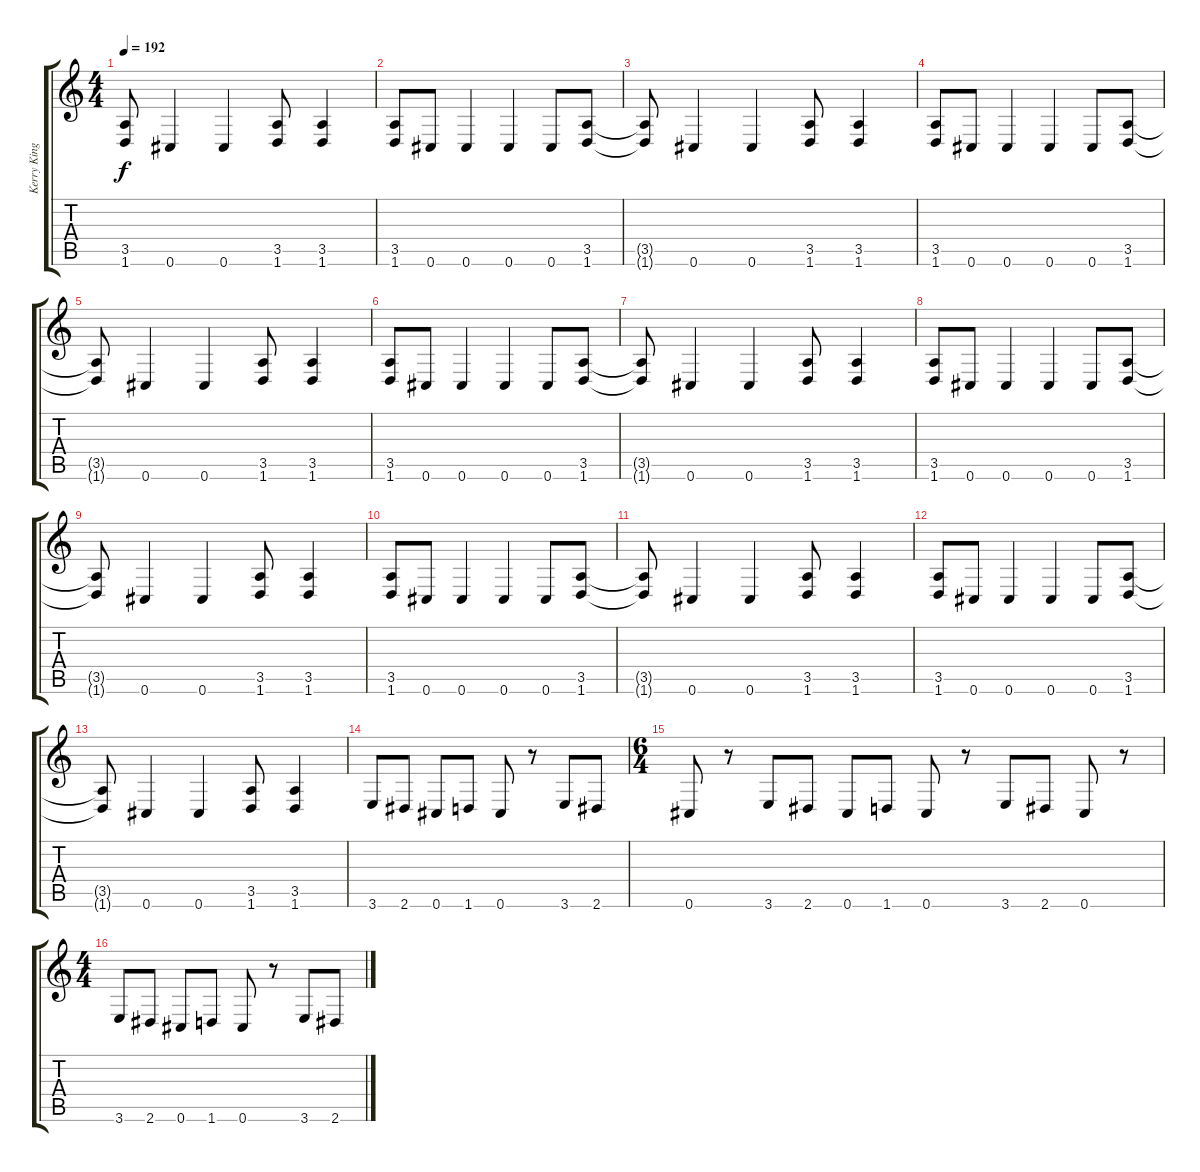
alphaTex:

\track ("Kerry King" "Kerry King") {instrument distortionguitar}
\staff {score tabs}
\tuning (Db4 Ab3 E3 B2 Gb2 Db2) {hide}
\ts (4 4)
\tempo 192
\clef g2
\ks c
(3.5{t} 1.6{t}).8{dy f} 0.6.4 0.6.4 (3.5 1.6).8 (3.5 1.6).4 |
(3.5 1.6).8 0.6.8 0.6.4 0.6.4 0.6.8 (3.5 1.6).8 |
(3.5{t} 1.6{t}).8 0.6.4 0.6.4 (3.5 1.6).8 (3.5 1.6).4 |
(3.5 1.6).8 0.6.8 0.6.4 0.6.4 0.6.8 (3.5 1.6).8 |
(3.5{t} 1.6{t}).8 0.6.4 0.6.4 (3.5 1.6).8 (3.5 1.6).4 |
(3.5 1.6).8 0.6.8 0.6.4 0.6.4 0.6.8 (3.5 1.6).8 |
(3.5{t} 1.6{t}).8 0.6.4 0.6.4 (3.5 1.6).8 (3.5 1.6).4 |
(3.5 1.6).8 0.6.8 0.6.4 0.6.4 0.6.8 (3.5 1.6).8 |
(3.5{t} 1.6{t}).8 0.6.4 0.6.4 (3.5 1.6).8 (3.5 1.6).4 |
(3.5 1.6).8 0.6.8 0.6.4 0.6.4 0.6.8 (3.5 1.6).8 |
(3.5{t} 1.6{t}).8 0.6.4 0.6.4 (3.5 1.6).8 (3.5 1.6).4 |
(3.5 1.6).8 0.6.8 0.6.4 0.6.4 0.6.8 (3.5 1.6).8 |
(3.5{t} 1.6{t}).8 0.6.4 0.6.4 (3.5 1.6).8 (3.5 1.6).4 |
3.6.8 2.6.8 0.6.8 1.6.8 0.6.8 r.8 3.6.8 2.6.8 |
\ts (6 4)
0.6.8 r.8 3.6.8 2.6.8 0.6.8 1.6.8 0.6.8 r.8 3.6.8 2.6.8 0.6.8 r.8 |
\ts (4 4)
3.6.8 2.6.8 0.6.8 1.6.8 0.6.8 r.8 3.6.8 2.6.8
